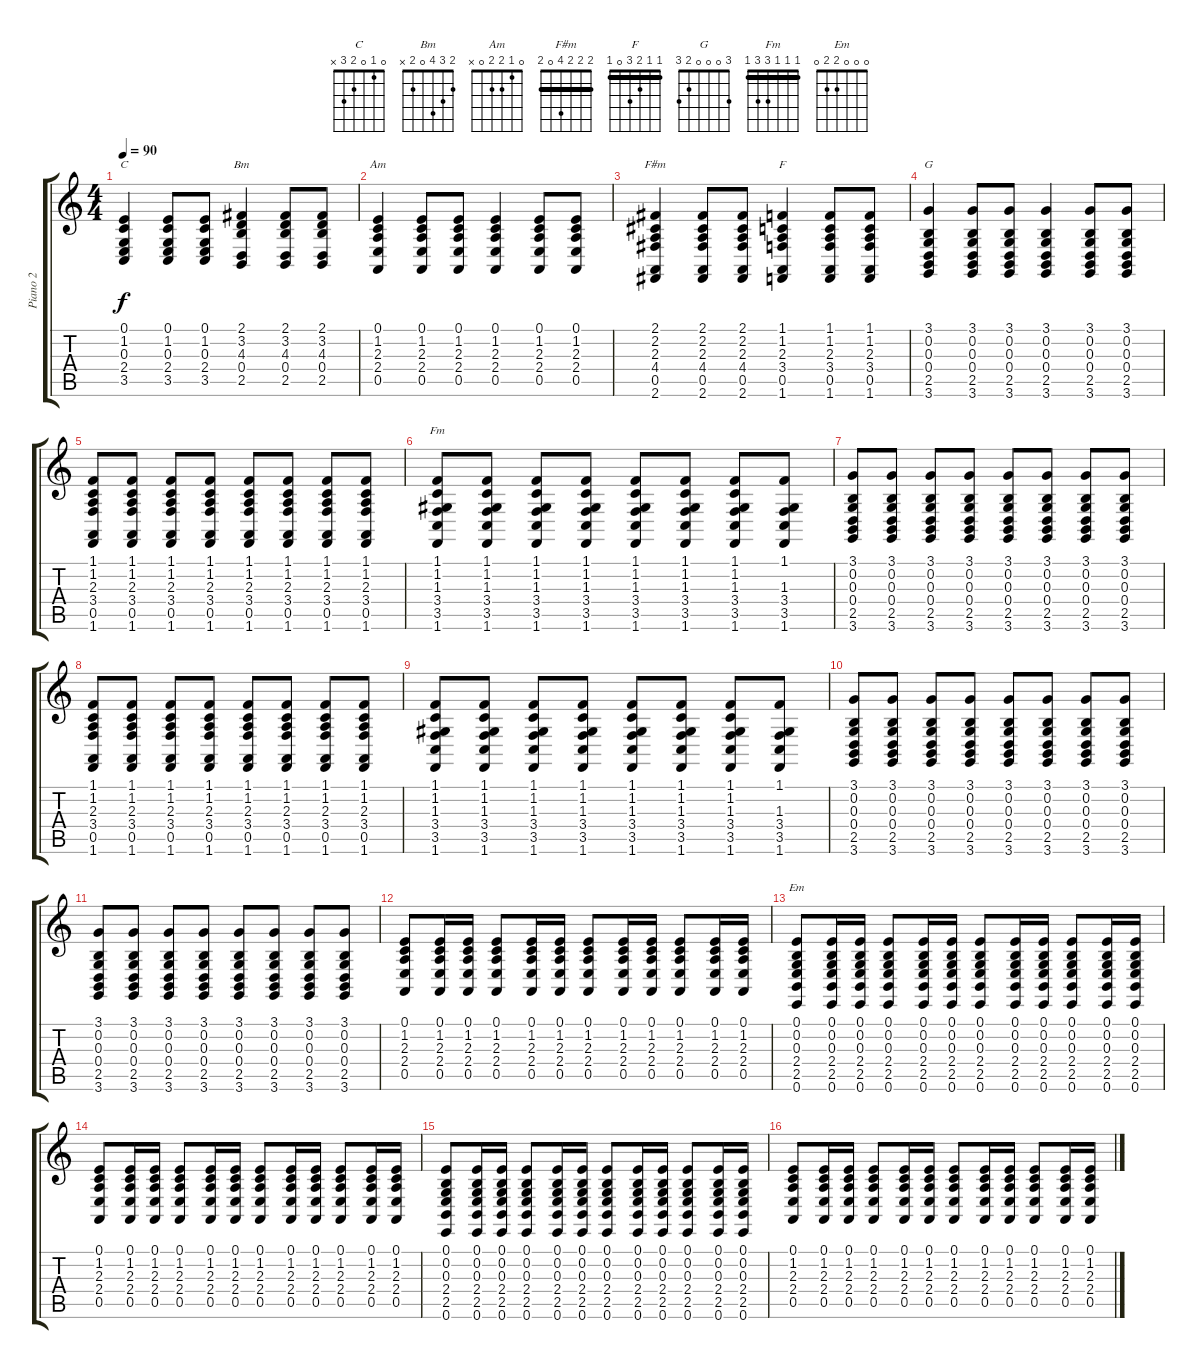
\track ("Piano 2" "Piano 2") {instrument acousticgrandpiano}
\staff {score tabs}
\tuning (E4 B3 G3 D3 A2 E2) {hide}
\chord ("C" 0 1 0 2 3 x)
\chord ("Bm" 2 3 4 0 2 x)
\chord ("Am" 0 1 2 2 0 x)
\chord ("F#m" 2 2 2 4 0 2) {barre 2}
\chord ("F" 1 1 2 3 0 1) {barre 1}
\chord ("G" 3 0 0 0 2 3)
\chord ("Fm" 1 1 1 3 3 1) {barre 1}
\chord ("Em" 0 0 0 2 2 0)
\ts (4 4)
\tempo 90
\clef g2
\ks c
(0.1 1.2 0.3 2.4 3.5).4{ch "C" dy f} (0.1 1.2 0.3 2.4 3.5).8 (0.1 1.2 0.3 2.4 3.5).8 (2.1 3.2 4.3 0.4 2.5).4{ch "Bm"} (2.1 3.2 4.3 0.4 2.5).8 (2.1 3.2 4.3 0.4 2.5).8 |
(0.1 1.2 2.3 2.4 0.5).4{ch "Am"} (0.1 1.2 2.3 2.4 0.5).8 (0.1 1.2 2.3 2.4 0.5).8 (0.1 1.2 2.3 2.4 0.5).4 (0.1 1.2 2.3 2.4 0.5).8 (0.1 1.2 2.3 2.4 0.5).8 |
(2.1 2.2 2.3 4.4 0.5 2.6).4{ch "F#m"} (2.1 2.2 2.3 4.4 0.5 2.6).8 (2.1 2.2 2.3 4.4 0.5 2.6).8 (1.1 1.2 2.3 3.4 0.5 1.6).4{ch "F"} (1.1 1.2 2.3 3.4 0.5 1.6).8 (1.1 1.2 2.3 3.4 0.5 1.6).8 |
(3.1 0.2 0.3 0.4 2.5 3.6).4{ch "G"} (3.1 0.2 0.3 0.4 2.5 3.6).8 (3.1 0.2 0.3 0.4 2.5 3.6).8 (3.1 0.2 0.3 0.4 2.5 3.6).4 (3.1 0.2 0.3 0.4 2.5 3.6).8 (3.1 0.2 0.3 0.4 2.5 3.6).8 |
(1.1 1.2 2.3 3.4 0.5 1.6).8 (1.1 1.2 2.3 3.4 0.5 1.6).8 (1.1 1.2 2.3 3.4 0.5 1.6).8 (1.1 1.2 2.3 3.4 0.5 1.6).8 (1.1 1.2 2.3 3.4 0.5 1.6).8 (1.1 1.2 2.3 3.4 0.5 1.6).8 (1.1 1.2 2.3 3.4 0.5 1.6).8 (1.1 1.2 2.3 3.4 0.5 1.6).8 |
(1.1 1.2 1.3 3.4 3.5 1.6).8{ch "Fm"} (1.1 1.2 1.3 3.4 3.5 1.6).8 (1.1 1.2 1.3 3.4 3.5 1.6).8 (1.1 1.2 1.3 3.4 3.5 1.6).8 (1.1 1.2 1.3 3.4 3.5 1.6).8 (1.1 1.2 1.3 3.4 3.5 1.6).8 (1.1 1.2 1.3 3.4 3.5 1.6).8 (1.1 1.3 3.4 3.5 1.6).8 |
(3.1 0.2 0.3 0.4 2.5 3.6).8 (3.1 0.2 0.3 0.4 2.5 3.6).8 (3.1 0.2 0.3 0.4 2.5 3.6).8 (3.1 0.2 0.3 0.4 2.5 3.6).8 (3.1 0.2 0.3 0.4 2.5 3.6).8 (3.1 0.2 0.3 0.4 2.5 3.6).8 (3.1 0.2 0.3 0.4 2.5 3.6).8 (3.1 0.2 0.3 0.4 2.5 3.6).8 |
(1.1 1.2 2.3 3.4 0.5 1.6).8 (1.1 1.2 2.3 3.4 0.5 1.6).8 (1.1 1.2 2.3 3.4 0.5 1.6).8 (1.1 1.2 2.3 3.4 0.5 1.6).8 (1.1 1.2 2.3 3.4 0.5 1.6).8 (1.1 1.2 2.3 3.4 0.5 1.6).8 (1.1 1.2 2.3 3.4 0.5 1.6).8 (1.1 1.2 2.3 3.4 0.5 1.6).8 |
(1.1 1.2 1.3 3.4 3.5 1.6).8 (1.1 1.2 1.3 3.4 3.5 1.6).8 (1.1 1.2 1.3 3.4 3.5 1.6).8 (1.1 1.2 1.3 3.4 3.5 1.6).8 (1.1 1.2 1.3 3.4 3.5 1.6).8 (1.1 1.2 1.3 3.4 3.5 1.6).8 (1.1 1.2 1.3 3.4 3.5 1.6).8 (1.1 1.3 3.4 3.5 1.6).8 |
(3.1 0.2 0.3 0.4 2.5 3.6).8 (3.1 0.2 0.3 0.4 2.5 3.6).8 (3.1 0.2 0.3 0.4 2.5 3.6).8 (3.1 0.2 0.3 0.4 2.5 3.6).8 (3.1 0.2 0.3 0.4 2.5 3.6).8 (3.1 0.2 0.3 0.4 2.5 3.6).8 (3.1 0.2 0.3 0.4 2.5 3.6).8 (3.1 0.2 0.3 0.4 2.5 3.6).8 |
(3.1 0.2 0.3 0.4 2.5 3.6).8 (3.1 0.2 0.3 0.4 2.5 3.6).8 (3.1 0.2 0.3 0.4 2.5 3.6).8 (3.1 0.2 0.3 0.4 2.5 3.6).8 (3.1 0.2 0.3 0.4 2.5 3.6).8 (3.1 0.2 0.3 0.4 2.5 3.6).8 (3.1 0.2 0.3 0.4 2.5 3.6).8 (3.1 0.2 0.3 0.4 2.5 3.6).8 |
(0.1 1.2 2.3 2.4 0.5).8 (0.1 1.2 2.3 2.4 0.5).16 (0.1 1.2 2.3 2.4 0.5).16 (0.1 1.2 2.3 2.4 0.5).8 (0.1 1.2 2.3 2.4 0.5).16 (0.1 1.2 2.3 2.4 0.5).16 (0.1 1.2 2.3 2.4 0.5).8 (0.1 1.2 2.3 2.4 0.5).16 (0.1 1.2 2.3 2.4 0.5).16 (0.1 1.2 2.3 2.4 0.5).8 (0.1 1.2 2.3 2.4 0.5).16 (0.1 1.2 2.3 2.4 0.5).16 |
(0.1 0.2 0.3 2.4 2.5 0.6).8{ch "Em"} (0.1 0.2 0.3 2.4 2.5 0.6).16 (0.1 0.2 0.3 2.4 2.5 0.6).16 (0.1 0.2 0.3 2.4 2.5 0.6).8 (0.1 0.2 0.3 2.4 2.5 0.6).16 (0.1 0.2 0.3 2.4 2.5 0.6).16 (0.1 0.2 0.3 2.4 2.5 0.6).8 (0.1 0.2 0.3 2.4 2.5 0.6).16 (0.1 0.2 0.3 2.4 2.5 0.6).16 (0.1 0.2 0.3 2.4 2.5 0.6).8 (0.1 0.2 0.3 2.4 2.5 0.6).16 (0.1 0.2 0.3 2.4 2.5 0.6).16 |
(0.1 1.2 2.3 2.4 0.5).8 (0.1 1.2 2.3 2.4 0.5).16 (0.1 1.2 2.3 2.4 0.5).16 (0.1 1.2 2.3 2.4 0.5).8 (0.1 1.2 2.3 2.4 0.5).16 (0.1 1.2 2.3 2.4 0.5).16 (0.1 1.2 2.3 2.4 0.5).8 (0.1 1.2 2.3 2.4 0.5).16 (0.1 1.2 2.3 2.4 0.5).16 (0.1 1.2 2.3 2.4 0.5).8 (0.1 1.2 2.3 2.4 0.5).16 (0.1 1.2 2.3 2.4 0.5).16 |
(0.1 0.2 0.3 2.4 2.5 0.6).8 (0.1 0.2 0.3 2.4 2.5 0.6).16 (0.1 0.2 0.3 2.4 2.5 0.6).16 (0.1 0.2 0.3 2.4 2.5 0.6).8 (0.1 0.2 0.3 2.4 2.5 0.6).16 (0.1 0.2 0.3 2.4 2.5 0.6).16 (0.1 0.2 0.3 2.4 2.5 0.6).8 (0.1 0.2 0.3 2.4 2.5 0.6).16 (0.1 0.2 0.3 2.4 2.5 0.6).16 (0.1 0.2 0.3 2.4 2.5 0.6).8 (0.1 0.2 0.3 2.4 2.5 0.6).16 (0.1 0.2 0.3 2.4 2.5 0.6).16 |
(0.1 1.2 2.3 2.4 0.5).8 (0.1 1.2 2.3 2.4 0.5).16 (0.1 1.2 2.3 2.4 0.5).16 (0.1 1.2 2.3 2.4 0.5).8 (0.1 1.2 2.3 2.4 0.5).16 (0.1 1.2 2.3 2.4 0.5).16 (0.1 1.2 2.3 2.4 0.5).8 (0.1 1.2 2.3 2.4 0.5).16 (0.1 1.2 2.3 2.4 0.5).16 (0.1 1.2 2.3 2.4 0.5).8 (0.1 1.2 2.3 2.4 0.5).16 (0.1 1.2 2.3 2.4 0.5).16
